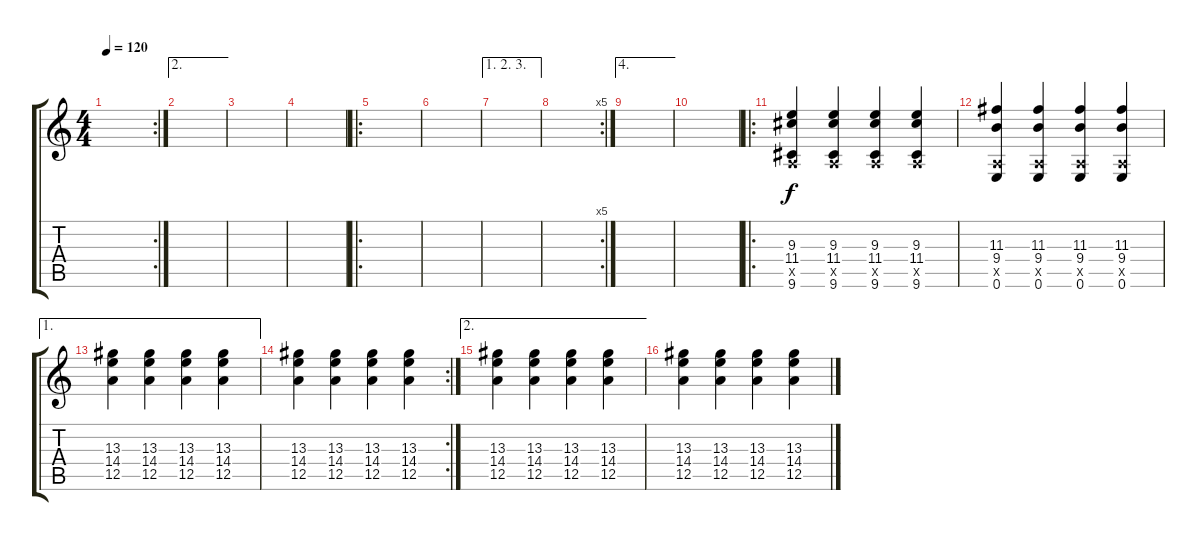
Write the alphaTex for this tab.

\track "" {instrument overdrivenguitar}
\staff {score tabs}
\tuning (E4 B3 G3 D3 A2 E2) {hide}
\rc 2
\ts (4 4)
\tempo 120
\clef g2
\ks c
|
\ae 2
|
|
|
\ro
|
|
\ae (1 2 3)
|
\rc 5
|
\ae 4
|
|
\ro
(9.3 11.4 0.5{x} 9.6).4 (9.3 11.4 0.5{x} 9.6).4 (9.3 11.4 0.5{x} 9.6).4 (9.3 11.4 0.5{x} 9.6).4 |
(11.3 9.4 0.5{x} 0.6).4 (11.3 9.4 0.5{x} 0.6).4 (11.3 9.4 0.5{x} 0.6).4 (11.3 9.4 0.5{x} 0.6).4 |
\ae 1
(13.3 14.4 12.5).4 (13.3 14.4 12.5).4 (13.3 14.4 12.5).4 (13.3 14.4 12.5).4 |
\rc 2
(13.3 14.4 12.5).4 (13.3 14.4 12.5).4 (13.3 14.4 12.5).4 (13.3 14.4 12.5).4 |
\ae 2
(13.3 14.4 12.5).4 (13.3 14.4 12.5).4 (13.3 14.4 12.5).4 (13.3 14.4 12.5).4 |
(13.3 14.4 12.5).4 (13.3 14.4 12.5).4 (13.3 14.4 12.5).4 (13.3 14.4 12.5).4
